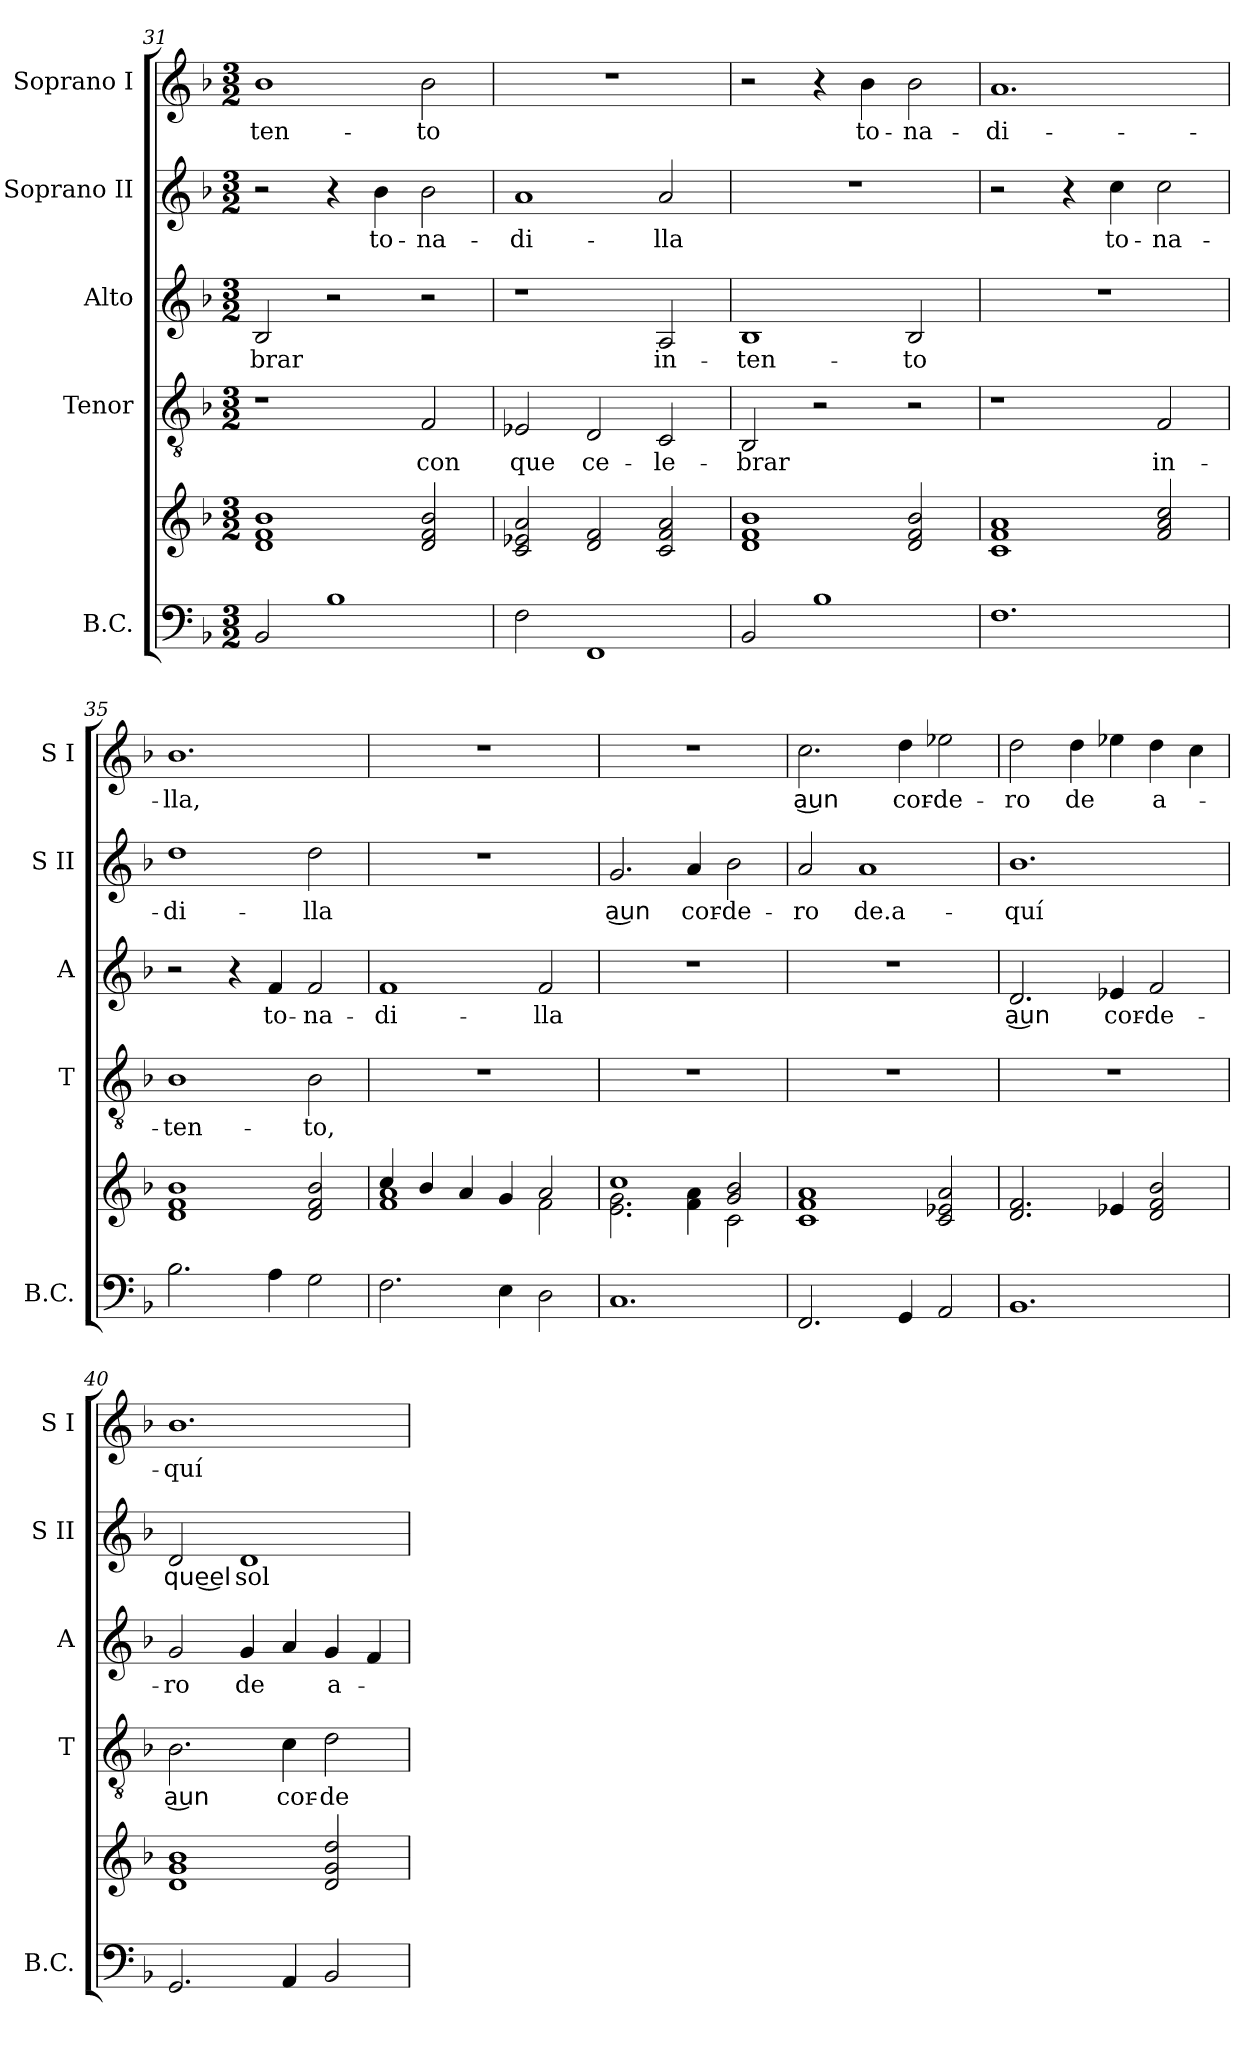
**kern	**kern	**kern	**text	**kern	**text	**kern	**text	**kern	**text
*part5	*part5	*part4	*part4	*part3	*part3	*part2	*part2	*part1	*part1
*staff6	*staff5	*staff4	*staff4	*staff3	*staff3	*staff2	*staff2	*staff1	*staff1
*I"B.C.	*	*I"Tenor	*	*I"Alto	*	*I"Soprano II	*	*I"Soprano I	*
*I'B.C.	*	*I'T	*	*I'A	*	*I'S II	*	*I'S I	*
!!LO:LB:g=z
*clefF4	*clefG2	*clefGv2	*	*clefG2	*	*clefG2	*	*clefG2	*
*k[b-]	*k[b-]	*k[b-]	*	*k[b-]	*	*k[b-]	*	*k[b-]	*
*F:	*F:	*F:	*	*F:	*	*F:	*	*F:	*
*M3/2	*M3/2	*M3/2	*	*M3/2	*	*M3/2	*	*M3/2	*
=31	=31	=31	=31	=31	=31	=31	=31	=31	=31
!	!	!	!	!	!LO:LY:b	!	!	!	!LO:LY:b
2BB-/	1d 1f 1b-	1r	.	2B-/	-brar	2r	.	1b-	-ten-
1B-	.	.	.	2r	.	4r	.	.	.
!	!	!	!	!	!	!	!LO:LY:b	!	!
.	.	.	.	.	.	4b-\	to-	.	.
!	!	!	!LO:LY:b	!	!	!	!LO:LY:b	!	!LO:LY:b
.	2d/ 2f/ 2b-/	2F/	con	2r	.	2b-\	-na-	2b-\	-to
=32	=32	=32	=32	=32	=32	=32	=32	=32	=32
!	!	!	!LO:LY:b	!	!	!	!LO:LY:b	!	!
2F\	2c/ 2e-X/ 2a/	2E-X/	que	1r	.	1a	-di-	1.r	.
!	!	!	!LO:LY:b	!	!	!	!	!	!
1FF	2d/ 2f/	2D/	ce-	.	.	.	.	.	.
!	!	!	!LO:LY:b	!	!LO:LY:b	!	!LO:LY:b	!	!
.	2c/ 2f/ 2a/	2C/	-le-	2A/	in-	2a/	-lla	.	.
=33	=33	=33	=33	=33	=33	=33	=33	=33	=33
!	!	!	!LO:LY:b	!	!LO:LY:b	!	!	!	!
2BB-/	1d 1f 1b-	2BB-/	-brar	1B-	-ten-	1.r	.	2r	.
1B-	.	2r	.	.	.	.	.	4r	.
!	!	!	!	!	!	!	!	!	!LO:LY:b
.	.	.	.	.	.	.	.	4b-\	to-
!	!	!	!	!	!LO:LY:b	!	!	!	!LO:LY:b
.	2d/ 2f/ 2b-/	2r	.	2B-/	-to	.	.	2b-\	-na-
=34	=34	=34	=34	=34	=34	=34	=34	=34	=34
!	!	!	!	!	!	!	!	!	!LO:LY:b
1.F	1c 1f 1a	1r	.	1.r	.	2r	.	1.a	-di-
.	.	.	.	.	.	4r	.	.	.
!	!	!	!	!	!	!	!LO:LY:b	!	!
.	.	.	.	.	.	4cc\	to-	.	.
!	!	!	!LO:LY:b	!	!	!	!LO:LY:b	!	!
.	2f/ 2a/ 2cc/	2F/	in-	.	.	2cc\	-na-	.	.
=35	=35	=35	=35	=35	=35	=35	=35	=35	=35
!	!	!	!LO:LY:b	!	!	!	!LO:LY:b	!	!LO:LY:b
2.B-\	1d 1f 1b-	1B-	-ten-	2r	.	1dd	-di-	1.b-	-lla,
.	.	.	.	4r	.	.	.	.	.
!	!	!	!	!	!LO:LY:b	!	!	!	!
4A\	.	.	.	4f/	to-	.	.	.	.
!	!	!	!LO:LY:b	!	!LO:LY:b	!	!LO:LY:b	!	!
2G\	2d/ 2f/ 2b-/	2B-\	-to,	2f/	-na-	2dd\	-lla	.	.
=36	=36	=36	=36	=36	=36	=36	=36	=36	=36
*	*^	*	*	*	*	*	*	*	*
!	!	!	!	!	!	!LO:LY:b	!	!	!	!
2.F\	4cc/	1f 1a	1.r	.	1f	-di-	1.r	.	1.r	.
.	4b-/	.	.	.	.	.	.	.	.	.
.	4a/	.	.	.	.	.	.	.	.	.
4E\	4g/	.	.	.	.	.	.	.	.	.
!	!	!	!	!	!	!LO:LY:b	!	!	!	!
2D\	2a/	2f\	.	.	2f/	-lla	.	.	.	.
!!LO:PB:g=z
=37	=37	=37	=37	=37	=37	=37	=37	=37	=37	=37
!	!	!	!	!	!	!	!	!LO:LY:b	!	!
1.C	1cc	2.e\ 2.g\	1.r	.	1.r	.	2.g/	a͜un	1.r	.
!	!	!	!	!	!	!	!	!LO:LY:b	!	!
.	.	4f\ 4a\	.	.	.	.	4a/	cor-	.	.
!	!	!	!	!	!	!	!	!LO:LY:b	!	!
.	2g/ 2b-/	2c\	.	.	.	.	2b-\	-de-	.	.
=38	=38	=38	=38	=38	=38	=38	=38	=38	=38	=38
!	!	!	!	!	!	!	!	!LO:LY:b	!	!LO:LY:b
*	*v	*v	*	*	*	*	*	*	*	*
2.FF/	1c 1f 1a	1.r	.	1.r	.	2a/	-ro	2.cc\	a͜un
!	!	!	!	!	!	!	!LO:LY:b	!	!
.	.	.	.	.	.	1a	de.a-	.	.
!	!	!	!	!	!	!	!	!	!LO:LY:b
4GG/	.	.	.	.	.	.	.	4dd\	cor-
!	!	!	!	!	!	!	!	!	!LO:LY:b
2AA/	2c/ 2e-X/ 2a/	.	.	.	.	.	.	2ee-X\	-de-
=39	=39	=39	=39	=39	=39	=39	=39	=39	=39
!	!	!	!	!	!LO:LY:b	!	!LO:LY:b	!	!LO:LY:b
1.BB-	2.d/ 2.f/	1.r	.	2.d/	a͜un	1.b-	-quí	2dd\	-ro
!	!	!	!	!	!	!	!	!	!LO:LY:b
.	.	.	.	.	.	.	.	4dd\	de
!	!	!	!	!	!LO:LY:b	!	!	!	!
.	4e-X/	.	.	4e-X/	cor-	.	.	4ee-X\	.
!	!	!	!	!	!LO:LY:b	!	!	!	!LO:LY:b
.	2d/ 2f/ 2b-/	.	.	2f/	-de-	.	.	4dd\	a-
.	.	.	.	.	.	.	.	4cc\	.
=40	=40	=40	=40	=40	=40	=40	=40	=40	=40
!	!	!	!LO:LY:b	!	!LO:LY:b	!	!LO:LY:b	!	!LO:LY:b
2.GG/	1d 1g 1b-	2.B-\	a͜un	2g/	-ro	2d/	que͜el	1.b-	-quí
!	!	!	!	!	!LO:LY:b	!	!LO:LY:b	!	!
.	.	.	.	4g/	de	1d	sol	.	.
!	!	!	!LO:LY:b	!	!	!	!	!	!
4AA/	.	4c\	cor-	4a/	.	.	.	.	.
!	!	!	!LO:LY:b	!	!LO:LY:b	!	!	!	!
2BB-/	2d/ 2g/ 2dd/	2d\	-de-	4g/	a-	.	.	.	.
.	.	.	.	4f/	.	.	.	.	.
=	=	=	=	=	=	=	=	=	=
*-	*-	*-	*-	*-	*-	*-	*-	*-	*-
